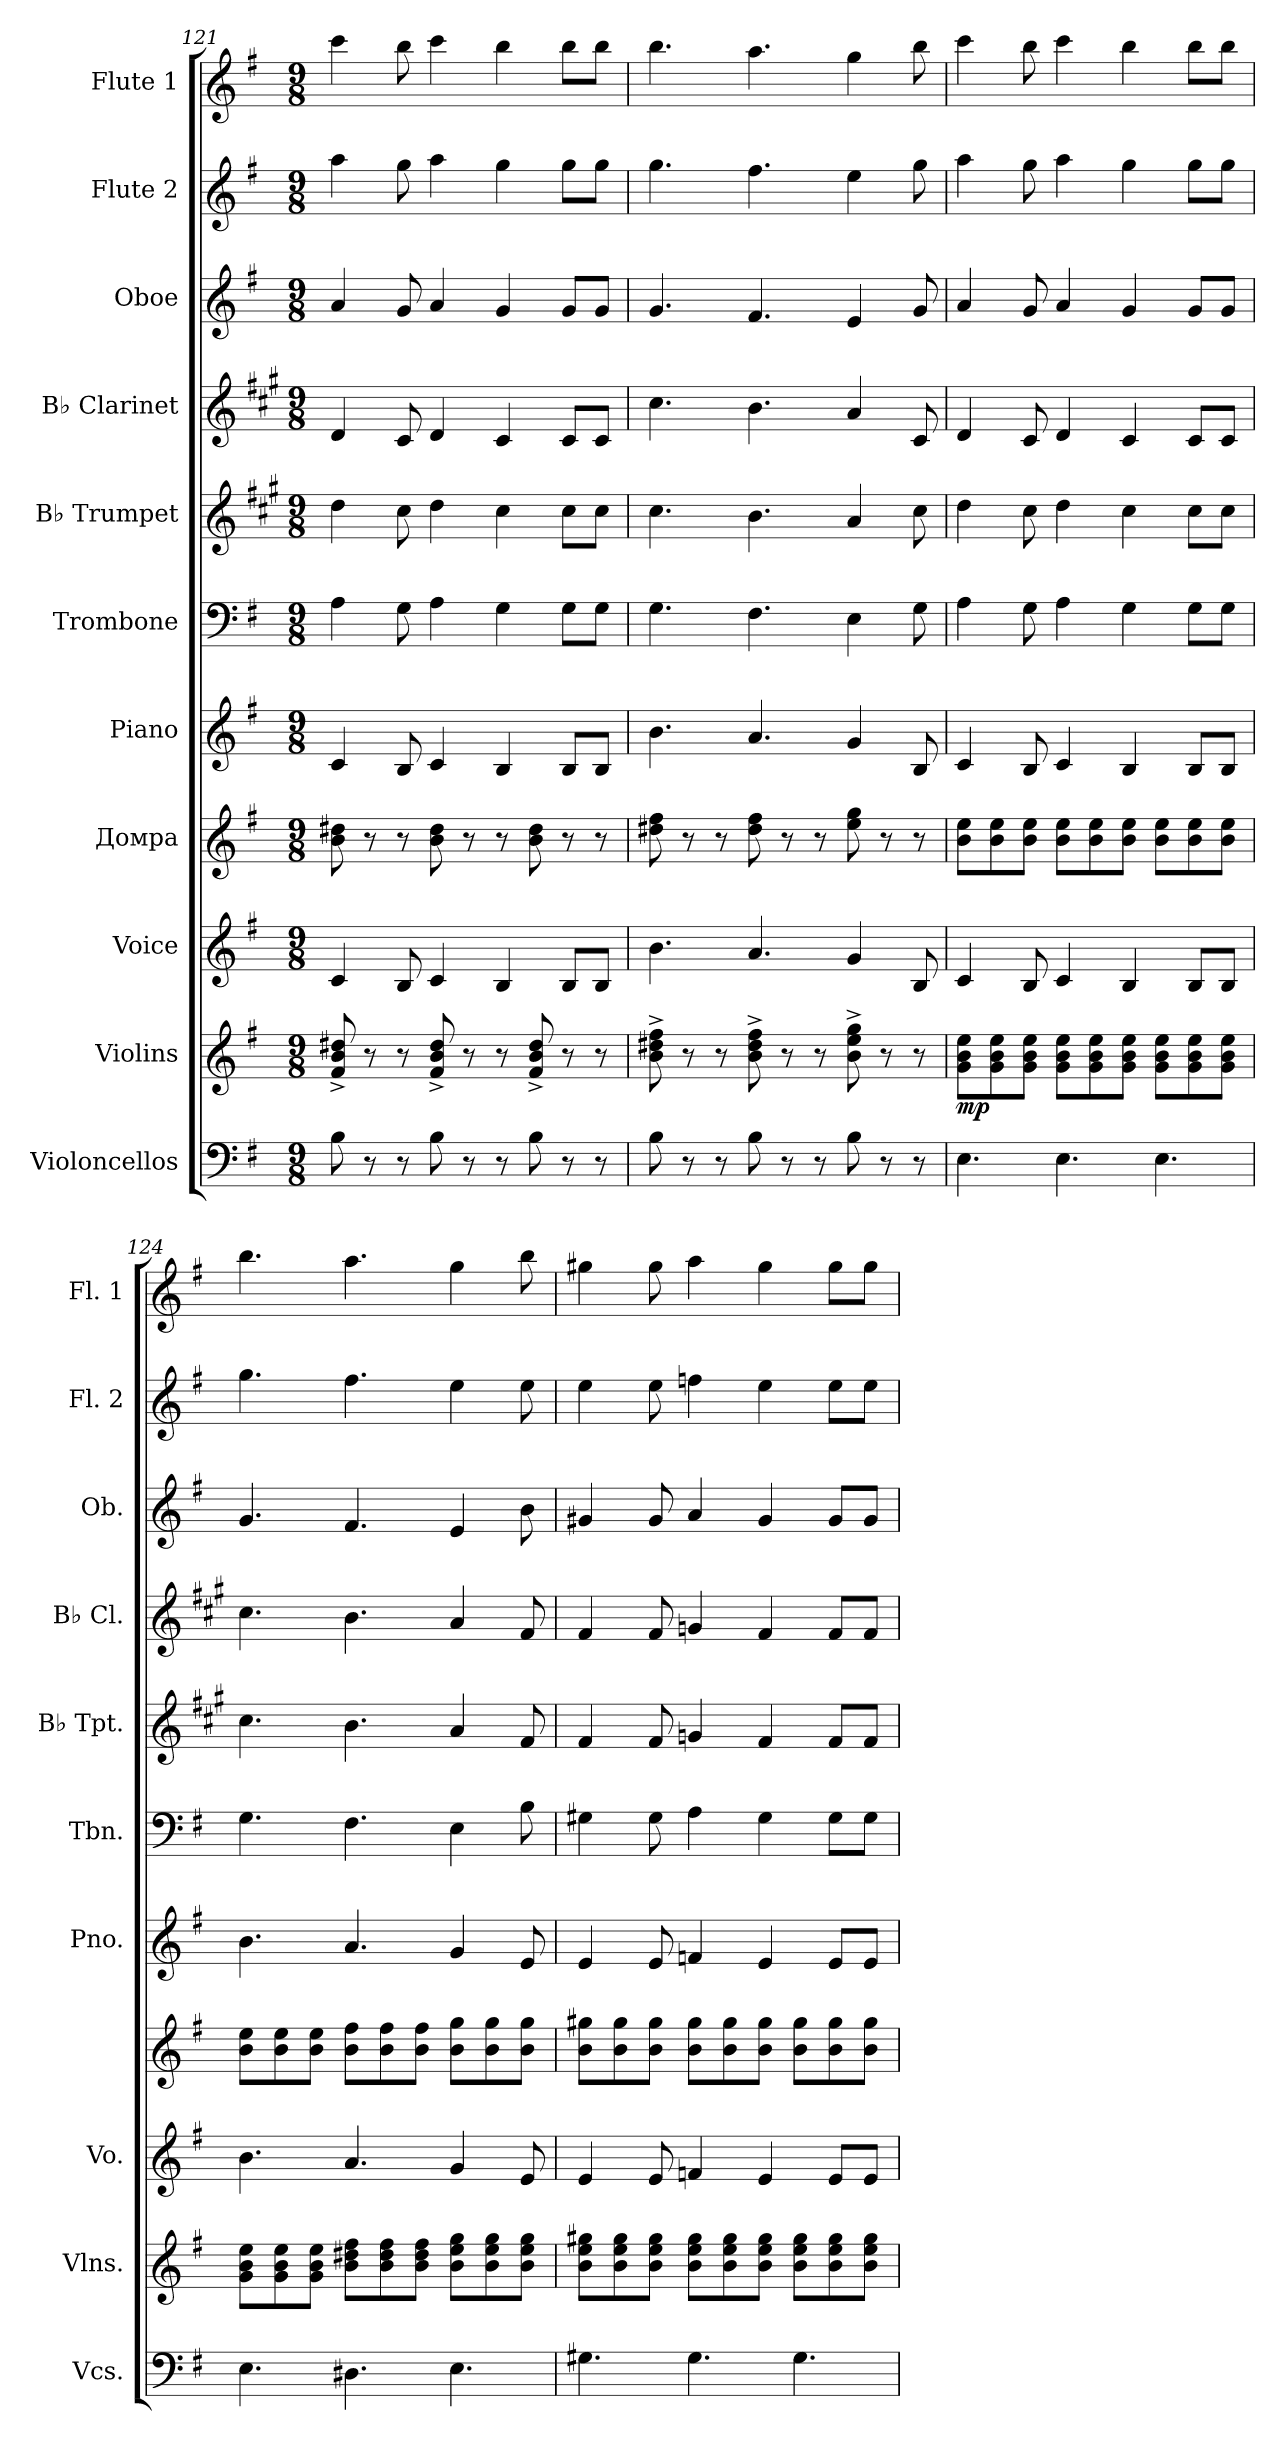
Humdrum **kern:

**kern	**kern	**dynam	**kern	**kern	**kern	**kern	**kern	**kern	**kern	**kern	**kern
*part11	*part10	*part10	*part9	*part8	*part7	*part6	*part5	*part4	*part3	*part2	*part1
*staff11	*staff10	*staff10	*staff9	*staff8	*staff7	*staff6	*staff5	*staff4	*staff3	*staff2	*staff1
*I"Violoncellos	*I"Violins	*	*I"Voice	*I"Домра	*I"Piano	*I"Trombone	*I"B♭ Trumpet	*I"B♭ Clarinet	*I"Oboe	*I"Flute 2	*I"Flute 1
*I'Vcs.	*I'Vlns.	*	*I'Vo.	*	*I'Pno.	*I'Tbn.	*I'B♭ Tpt.	*I'B♭ Cl.	*I'Ob.	*I'Fl. 2	*I'Fl. 1
*clefF4	*clefG2	*	*clefG2	*clefG2	*clefG2	*clefF4	*clefG2	*clefG2	*clefG2	*clefG2	*clefG2
*	*	*	*	*	*	*	*ITrd1c2	*ITrd1c2	*	*	*
*k[f#]	*k[f#]	*	*k[f#]	*k[f#]	*k[f#]	*k[f#]	*k[f#]	*k[f#]	*k[f#]	*k[f#]	*k[f#]
*M9/8	*M9/8	*	*M9/8	*M9/8	*M9/8	*M9/8	*M9/8	*M9/8	*M9/8	*M9/8	*M9/8
=121	=121	=121	=121	=121	=121	=121	=121	=121	=121	=121	=121
8B\	8f#/^ 8b/^ 8dd#X/^	.	4c/	8b\ 8dd#X\	4c/	4A\	4cc\	4c/	4a/	4aa\	4ccc\
8r	8r	.	.	8r	.	.	.	.	.	.	.
8r	8r	.	8B/	8r	8B/	8G\	8b\	8B/	8g/	8gg\	8bb\
8B\	8f#/^ 8b/^ 8dd#/^	.	4c/	8b\ 8dd#\	4c/	4A\	4cc\	4c/	4a/	4aa\	4ccc\
8r	8r	.	.	8r	.	.	.	.	.	.	.
8r	8r	.	4B/	8r	4B/	4G\	4b\	4B/	4g/	4gg\	4bb\
8B\	8f#/^ 8b/^ 8dd#/^	.	.	8b\ 8dd#\	.	.	.	.	.	.	.
8r	8r	.	8B/L	8r	8B/L	8G\L	8b\L	8B/L	8g/L	8gg\L	8bb\L
8r	8r	.	8B/J	8r	8B/J	8G\J	8b\J	8B/J	8g/J	8gg\J	8bb\J
!!LO:PB:g=z
=122	=122	=122	=122	=122	=122	=122	=122	=122	=122	=122	=122
8B\	8b\^ 8dd#X\^ 8ff#\^	.	4.b\	8dd#X\ 8ff#\	4.b\	4.G\	4.b\	4.b\	4.g/	4.gg\	4.bb\
8r	8r	.	.	8r	.	.	.	.	.	.	.
8r	8r	.	.	8r	.	.	.	.	.	.	.
8B\	8b\^ 8dd#\^ 8ff#\^	.	4.a/	8dd#\ 8ff#\	4.a/	4.F#\	4.a\	4.a\	4.f#/	4.ff#\	4.aa\
8r	8r	.	.	8r	.	.	.	.	.	.	.
8r	8r	.	.	8r	.	.	.	.	.	.	.
8B\	8b\^ 8ee\^ 8gg\^	.	4g/	8ee\ 8gg\	4g/	4E\	4g/	4g/	4e/	4ee\	4gg\
8r	8r	.	.	8r	.	.	.	.	.	.	.
8r	8r	.	8B/	8r	8B/	8G\	8b\	8B/	8g/	8gg\	8bb\
=123	=123	=123	=123	=123	=123	=123	=123	=123	=123	=123	=123
!	!	!LO:DY:b	!	!	!	!	!	!	!	!	!
4.E\	8g\ 8b\ 8ee\L	mp	4c/	8b\ 8ee\L	4c/	4A\	4cc\	4c/	4a/	4aa\	4ccc\
.	8g\ 8b\ 8ee\	.	.	8b\ 8ee\	.	.	.	.	.	.	.
.	8g\ 8b\ 8ee\J	.	8B/	8b\ 8ee\J	8B/	8G\	8b\	8B/	8g/	8gg\	8bb\
4.E\	8g\ 8b\ 8ee\L	.	4c/	8b\ 8ee\L	4c/	4A\	4cc\	4c/	4a/	4aa\	4ccc\
.	8g\ 8b\ 8ee\	.	.	8b\ 8ee\	.	.	.	.	.	.	.
.	8g\ 8b\ 8ee\J	.	4B/	8b\ 8ee\J	4B/	4G\	4b\	4B/	4g/	4gg\	4bb\
4.E\	8g\ 8b\ 8ee\L	.	.	8b\ 8ee\L	.	.	.	.	.	.	.
.	8g\ 8b\ 8ee\	.	8B/L	8b\ 8ee\	8B/L	8G\L	8b\L	8B/L	8g/L	8gg\L	8bb\L
.	8g\ 8b\ 8ee\J	.	8B/J	8b\ 8ee\J	8B/J	8G\J	8b\J	8B/J	8g/J	8gg\J	8bb\J
=124	=124	=124	=124	=124	=124	=124	=124	=124	=124	=124	=124
4.E\	8g\ 8b\ 8ee\L	.	4.b\	8b\ 8ee\L	4.b\	4.G\	4.b\	4.b\	4.g/	4.gg\	4.bb\
.	8g\ 8b\ 8ee\	.	.	8b\ 8ee\	.	.	.	.	.	.	.
.	8g\ 8b\ 8ee\J	.	.	8b\ 8ee\J	.	.	.	.	.	.	.
4.D#X\	8b\ 8dd#X\ 8ff#\L	.	4.a/	8b\ 8ff#\L	4.a/	4.F#\	4.a\	4.a\	4.f#/	4.ff#\	4.aa\
.	8b\ 8dd#\ 8ff#\	.	.	8b\ 8ff#\	.	.	.	.	.	.	.
.	8b\ 8dd#\ 8ff#\J	.	.	8b\ 8ff#\J	.	.	.	.	.	.	.
4.E\	8b\ 8ee\ 8gg\L	.	4g/	8b\ 8gg\L	4g/	4E\	4g/	4g/	4e/	4ee\	4gg\
.	8b\ 8ee\ 8gg\	.	.	8b\ 8gg\	.	.	.	.	.	.	.
.	8b\ 8ee\ 8gg\J	.	8e/	8b\ 8gg\J	8e/	8B\	8e/	8e/	8b\	8ee\	8bb\
!!LO:PB:g=z
=125	=125	=125	=125	=125	=125	=125	=125	=125	=125	=125	=125
4.G#X\	8b\ 8ee\ 8gg#X\L	.	4e/	8b\ 8gg#X\L	4e/	4G#X\	4e/	4e/	4g#X/	4ee\	4gg#X\
.	8b\ 8ee\ 8gg#\	.	.	8b\ 8gg#\	.	.	.	.	.	.	.
.	8b\ 8ee\ 8gg#\J	.	8e/	8b\ 8gg#\J	8e/	8G#\	8e/	8e/	8g#/	8ee\	8gg#\
4.G#\	8b\ 8ee\ 8gg#\L	.	4fn/	8b\ 8gg#\L	4fn/	4A\	4fn/	4fn/	4a/	4ffn\	4aa\
.	8b\ 8ee\ 8gg#\	.	.	8b\ 8gg#\	.	.	.	.	.	.	.
.	8b\ 8ee\ 8gg#\J	.	4e/	8b\ 8gg#\J	4e/	4G#\	4e/	4e/	4g#/	4ee\	4gg#\
4.G#\	8b\ 8ee\ 8gg#\L	.	.	8b\ 8gg#\L	.	.	.	.	.	.	.
.	8b\ 8ee\ 8gg#\	.	8e/L	8b\ 8gg#\	8e/L	8G#\L	8e/L	8e/L	8g#/L	8ee\L	8gg#\L
.	8b\ 8ee\ 8gg#\J	.	8e/J	8b\ 8gg#\J	8e/J	8G#\J	8e/J	8e/J	8g#/J	8ee\J	8gg#\J
=	=	=	=	=	=	=	=	=	=	=	=
*-	*-	*-	*-	*-	*-	*-	*-	*-	*-	*-	*-
